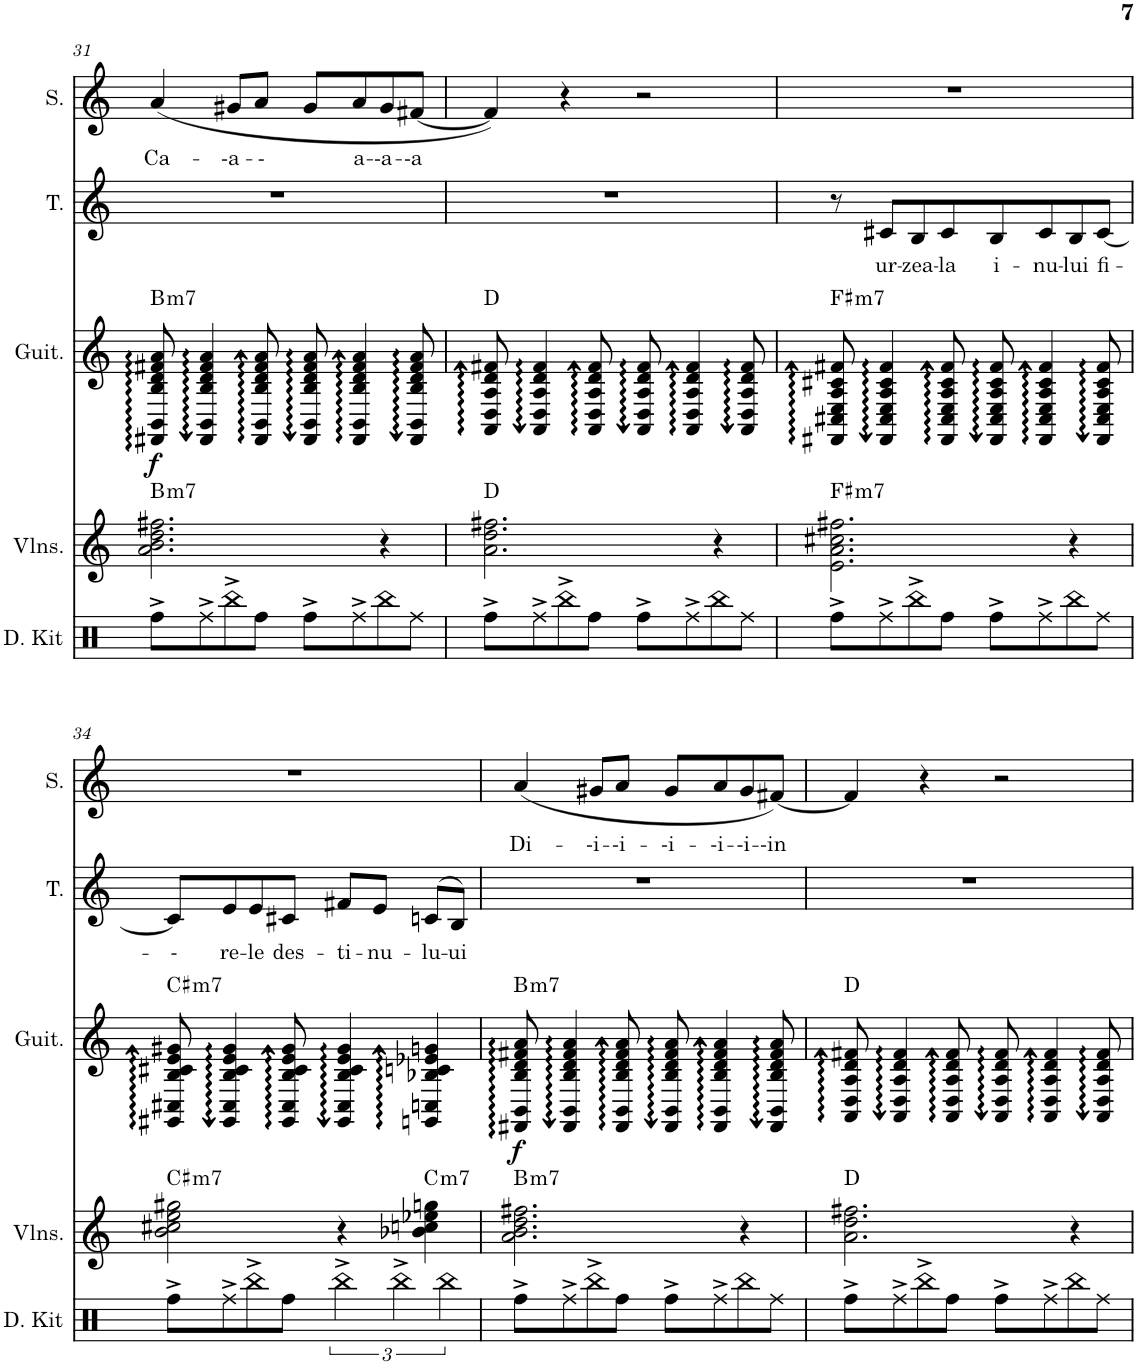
**kern	**kern	**harte	**kern	**dynam	**harte	**kern	**text	**kern	**text
*part5	*part4	*part4	*part3	*part3	*part3	*part2	*part2	*part1	*part1
*staff5	*staff4	*	*staff3	*staff3	*	*staff2	*staff2	*staff1	*staff1
*I"Drum Kit	*I"Violins	*	*I"Classical Guitar	*	*	*I"Tenor	*	*I"Soprano	*
*I'D. Kit	*I'Vlns.	*	*I'Guit.	*	*	*I'T.	*	*I'S.	*
!!LO:PB:g=z
*clefX	*clefG2	*	*clefG2	*	*	*clefG2	*	*clefG2	*
*k[]	*k[]	*	*k[]	*	*	*k[]	*	*k[]	*
*M4/4	*M4/4	*	*M4/4	*	*	*M4/4	*	*M4/4	*
=31	=31	=31	=31	=31	=31	=31	=31	=31	=31
!	!	!LO:H:kt=m7	!	!LO:DY:b	!LO:H:kt=m7	!	!	!	!LO:LY:b
8Rff^\L	2.a\ 2.b\ 2.dd\ 2.ff#X\	B:min7	8FF#X/ 8BB/ 8B/ 8d/ 8f#X/ 8a/	f	B:min7	1r	.	(<4a/	Ca-
8Rff^\	.	.	4FF#/ 4BB/ 4B/ 4d/ 4f#/ 4a/	.	.	.	.	.	.
!	!	!	!	!	!	!	!	!	!LO:LY:b
8Rbb^\	.	.	.	.	.	.	.	8g#X/L	--a-
!	!	!	!	!	!	!	!	!	!LO:LY:b
8Rff\J	.	.	8FF#/ 8BB/ 8B/ 8d/ 8f#/ 8a/	.	.	.	.	8a/J	--
8Rff^\L	.	.	8FF#/ 8BB/ 8B/ 8d/ 8f#/ 8a/	.	.	.	.	8g#/L	.
!	!	!	!	!	!	!	!	!	!LO:LY:b
8Rff^\	.	.	4FF#/ 4BB/ 4B/ 4d/ 4f#/ 4a/	.	.	.	.	8a/	a-
!	!	!	!	!	!	!	!	!	!LO:LY:b
8Rbb\	4r	.	.	.	.	.	.	8g#/	--a-
!	!	!	!	!	!	!	!	!	!LO:LY:b
8Rff\J	.	.	8FF#/ 8BB/ 8B/ 8d/ 8f#/ 8a/	.	.	.	.	[8f#X/J	--a
=32	=32	=32	=32	=32	=32	=32	=32	=32	=32
8Rff^\L	2.a\ 2.dd\ 2.ff#X\	D:maj	8AA/ 8D/ 8A/ 8d/ 8f#X/	.	D:maj	1r	.	4f#/])	.
8Rff^\	.	.	4AA/ 4D/ 4A/ 4d/ 4f#/	.	.	.	.	.	.
8Rbb^\	.	.	.	.	.	.	.	4r	.
8Rff\J	.	.	8AA/ 8D/ 8A/ 8d/ 8f#/	.	.	.	.	.	.
8Rff^\L	.	.	8AA/ 8D/ 8A/ 8d/ 8f#/	.	.	.	.	2r	.
8Rff^\	.	.	4AA/ 4D/ 4A/ 4d/ 4f#/	.	.	.	.	.	.
8Rbb\	4r	.	.	.	.	.	.	.	.
8Rff\J	.	.	8AA/ 8D/ 8A/ 8d/ 8f#/	.	.	.	.	.	.
=33	=33	=33	=33	=33	=33	=33	=33	=33	=33
!	!	!LO:H:kt=m7	!	!	!LO:H:kt=m7	!	!	!	!
8Rff^\L	2.e\ 2.a\ 2.cc#X\ 2.ff#X\	F#:min7	8FF#X/ 8C#X/ 8E/ 8A/ 8c#X/ 8f#X/	.	F#:min7	8r	.	1r	.
!	!	!	!	!	!	!	!LO:LY:b	!	!
8Rff^\	.	.	4FF#/ 4C#/ 4E/ 4A/ 4c#/ 4f#/	.	.	8c#X/L	ur-	.	.
!	!	!	!	!	!	!	!LO:LY:b	!	!
8Rbb^\	.	.	.	.	.	8B/	-zea-	.	.
!	!	!	!	!	!	!	!LO:LY:b	!	!
8Rff\J	.	.	8FF#/ 8C#/ 8E/ 8A/ 8c#/ 8f#/	.	.	8c#/	-la	.	.
!	!	!	!	!	!	!	!LO:LY:b	!	!
8Rff^\L	.	.	8FF#/ 8C#/ 8E/ 8A/ 8c#/ 8f#/	.	.	8B/	i-	.	.
!	!	!	!	!	!	!	!LO:LY:b	!	!
8Rff^\	.	.	4FF#/ 4C#/ 4E/ 4A/ 4c#/ 4f#/	.	.	8c#/	-nu-	.	.
!	!	!	!	!	!	!	!LO:LY:b	!	!
8Rbb\	4r	.	.	.	.	8B/	-lui	.	.
!	!	!	!	!	!	!	!LO:LY:b	!	!
8Rff\J	.	.	8FF#/ 8C#/ 8E/ 8A/ 8c#/ 8f#/	.	.	[8c#/J	fi-	.	.
!!LO:LB:g=z
=34	=34	=34	=34	=34	=34	=34	=34	=34	=34
!	!	!LO:H:kt=m7	!	!	!LO:H:kt=m7	!	!LO:LY:b	!	!
8Rff^\L	2b\ 2cc#X\ 2ee\ 2gg#X\	C#:min7	8GG#X/ 8C#X/ 8B/ 8c#X/ 8e/ 8g#X/	.	C#:min7	8c#/L]	--	1r	.
!	!	!	!	!	!	!	!LO:LY:b	!	!
8Rff^\	.	.	4GG#/ 4C#/ 4B/ 4c#/ 4e/ 4g#/	.	.	8e/	re-	.	.
!	!	!	!	!	!	!	!LO:LY:b	!	!
8Rbb^\	.	.	.	.	.	8e/	-le	.	.
!	!	!	!	!	!	!	!LO:LY:b	!	!
8Rff\J	.	.	8GG#/ 8C#/ 8B/ 8c#/ 8e/ 8g#/	.	.	8c#X/J	des-	.	.
!	!	!	!	!	!	!	!LO:LY:b	!	!
6Rbb^\	4r	.	4GG#/ 4C#/ 4B/ 4c#/ 4e/ 4g#/	.	.	8f#X/L	-ti-	.	.
!	!	!	!	!	!	!	!LO:LY:b	!	!
.	.	.	.	.	.	8e/J	-nu-	.	.
6Rbb^\	.	.	.	.	.	.	.	.	.
!	!	!LO:H:kt=m7	!	!	!	!	!LO:LY:b	!	!
.	4b-X\ 4ccn\ 4ee-X\ 4ggn\	C:min7	4GGn/ 4Cn/ 4B-X/ 4cn/ 4e-X/ 4gn/	.	.	(>8cn/L	-lu-	.	.
6Rbb\	.	.	.	.	.	.	.	.	.
!	!	!	!	!	!	!	!LO:LY:b	!	!
.	.	.	.	.	.	8B/J)	-ui	.	.
=35	=35	=35	=35	=35	=35	=35	=35	=35	=35
!	!	!LO:H:kt=m7	!	!LO:DY:b	!LO:H:kt=m7	!	!	!	!LO:LY:b
8Rff^\L	2.a\ 2.b\ 2.dd\ 2.ff#X\	B:min7	8FF#X/ 8BB/ 8B/ 8d/ 8f#X/ 8a/	f	B:min7	1r	.	(<4a/	Di-
8Rff^\	.	.	4FF#/ 4BB/ 4B/ 4d/ 4f#/ 4a/	.	.	.	.	.	.
!	!	!	!	!	!	!	!	!	!LO:LY:b
8Rbb^\	.	.	.	.	.	.	.	8g#X/L	--i-
!	!	!	!	!	!	!	!	!	!LO:LY:b
8Rff\J	.	.	8FF#/ 8BB/ 8B/ 8d/ 8f#/ 8a/	.	.	.	.	8a/J	--i-
!	!	!	!	!	!	!	!	!	!LO:LY:b
8Rff^\L	.	.	8FF#/ 8BB/ 8B/ 8d/ 8f#/ 8a/	.	.	.	.	8g#/L	--i-
!	!	!	!	!	!	!	!	!	!LO:LY:b
8Rff^\	.	.	4FF#/ 4BB/ 4B/ 4d/ 4f#/ 4a/	.	.	.	.	8a/	--i-
!	!	!	!	!	!	!	!	!	!LO:LY:b
8Rbb\	4r	.	.	.	.	.	.	8g#/	--i-
!	!	!	!	!	!	!	!	!	!LO:LY:b
8Rff\J	.	.	8FF#/ 8BB/ 8B/ 8d/ 8f#/ 8a/	.	.	.	.	[8f#X/J)	--in
=36	=36	=36	=36	=36	=36	=36	=36	=36	=36
8Rff^\L	2.a\ 2.dd\ 2.ff#X\	D:maj	8AA/ 8D/ 8A/ 8d/ 8f#X/	.	D:maj	1r	.	4f#/]	.
8Rff^\	.	.	4AA/ 4D/ 4A/ 4d/ 4f#/	.	.	.	.	.	.
8Rbb^\	.	.	.	.	.	.	.	4r	.
8Rff\J	.	.	8AA/ 8D/ 8A/ 8d/ 8f#/	.	.	.	.	.	.
8Rff^\L	.	.	8AA/ 8D/ 8A/ 8d/ 8f#/	.	.	.	.	2r	.
8Rff^\	.	.	4AA/ 4D/ 4A/ 4d/ 4f#/	.	.	.	.	.	.
8Rbb\	4r	.	.	.	.	.	.	.	.
8Rff\J	.	.	8AA/ 8D/ 8A/ 8d/ 8f#/	.	.	.	.	.	.
=	=	=	=	=	=	=	=	=	=
*-	*-	*-	*-	*-	*-	*-	*-	*-	*-
